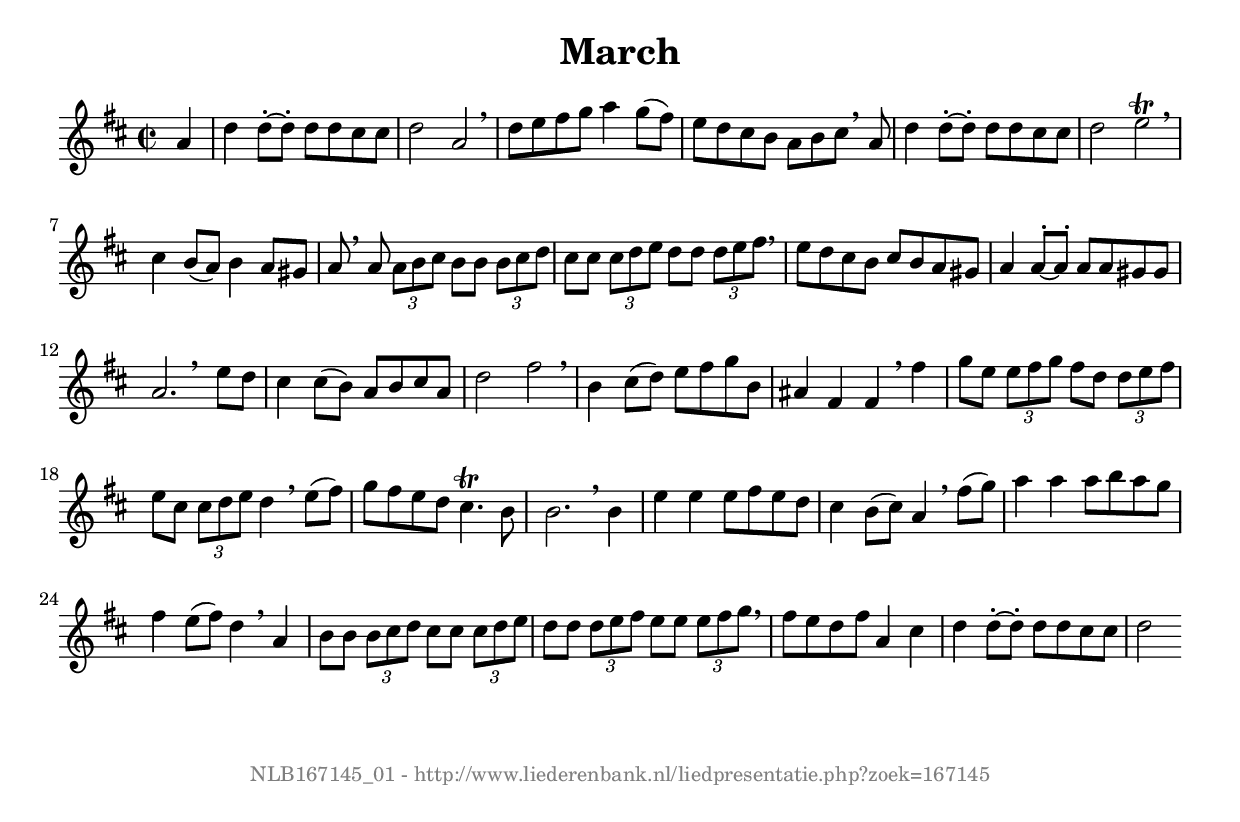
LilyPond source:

%
% produced by wce2krn 1.64 (7 June 2014)
%
\version"2.16"
#(append! paper-alist '(("long" . (cons (* 210 mm) (* 2000 mm)))))
#(set-default-paper-size "long")
sb = {\breathe}
mBreak = {\breathe }
bBreak = {\breathe }
x = {\once\override NoteHead #'style = #'cross }
gl=\glissando
itime={\override Staff.TimeSignature #'stencil = ##f }
ficta = {\once\set suggestAccidentals = ##t}
fine = {\once\override Score.RehearsalMark #'self-alignment-X = #1 \mark \markup {\italic{Fine}}}
dc = {\once\override Score.RehearsalMark #'self-alignment-X = #1 \mark \markup {\italic{D.C.}}}
dcf = {\once\override Score.RehearsalMark #'self-alignment-X = #1 \mark \markup {\italic{D.C. al Fine}}}
dcc = {\once\override Score.RehearsalMark #'self-alignment-X = #1 \mark \markup {\italic{D.C. al Coda}}}
ds = {\once\override Score.RehearsalMark #'self-alignment-X = #1 \mark \markup {\italic{D.S.}}}
dsf = {\once\override Score.RehearsalMark #'self-alignment-X = #1 \mark \markup {\italic{D.S. al Fine}}}
dsc = {\once\override Score.RehearsalMark #'self-alignment-X = #1 \mark \markup {\italic{D.S. al Coda}}}
pv = {\set Score.repeatCommands = #'((volta "1"))}
sv = {\set Score.repeatCommands = #'((volta "2"))}
tv = {\set Score.repeatCommands = #'((volta "3"))}
qv = {\set Score.repeatCommands = #'((volta "4"))}
xv = {\set Score.repeatCommands = #'((volta #f))}
\header{ tagline = ""
title = "March"
}
\score {{
\key d \major
\relative g'
{
\set melismaBusyProperties = #'()
\partial 32*8
\time 2/2
\tempo 4=120
\override Score.MetronomeMark #'transparent = ##t
\override Score.RehearsalMark #'break-visibility = #(vector #t #t #f)
a4 d d8~^\staccato d^\staccato d d cis cis d2 a \sb d8 e fis g a4 g8( fis) e d cis b a[b cis] \mBreak
a8 d4 d8~^\staccato d^\staccato d d cis cis d2 e^\trill \sb cis4 b8( a) b4 a8 gis a \mBreak
a8 \times 2/3 { a [b cis] } b[ b] \times 2/3 { b cis d } cis[ cis] \times 2/3 { cis d e } d[ d] \times 2/3 { d e fis} \mBreak \bar "|"
e8 d cis b cis b a gis a4 a8~^\staccato a^\staccato a a gis gis a2. \bar ":|:" \bBreak
e'8 d cis4 cis8( b) a b cis a d2 fis \sb b,4 cis8( d) e fis g b, ais4 fis fis \mBreak
fis'4 g8[ e] \times 2/3 { e fis g } fis[ d] \times 2/3 { d e fis } e[ cis] \times 2/3 { cis d e } d4 \mBreak
e8( fis) g fis e d cis4.^\trill b8 b2. \sb b4 e e e8 fis e d cis4 b8( cis) a4 \mBreak
fis'8( g) a4 a a8 b a g fis4 e8( fis) d4 \sb a b8[ b] \times 2/3 { b cis d} cis[ cis] \times 2/3 { cis d e} d[ d] \times 2/3 { d e fis } e[ e] \times 2/3 { e fis g } \mBreak \bar "|"
fis8 e d fis a,4 cis d d8~\staccato d^\staccato d d cis cis d2 \bar":|"
 }}
 \midi { }
 \layout {
            indent = 0.0\cm
}
}
\markup { \vspace #0 } \markup { \with-color #grey \fill-line { \center-column { \smaller "NLB167145_01 - http://www.liederenbank.nl/liedpresentatie.php?zoek=167145" } } }
